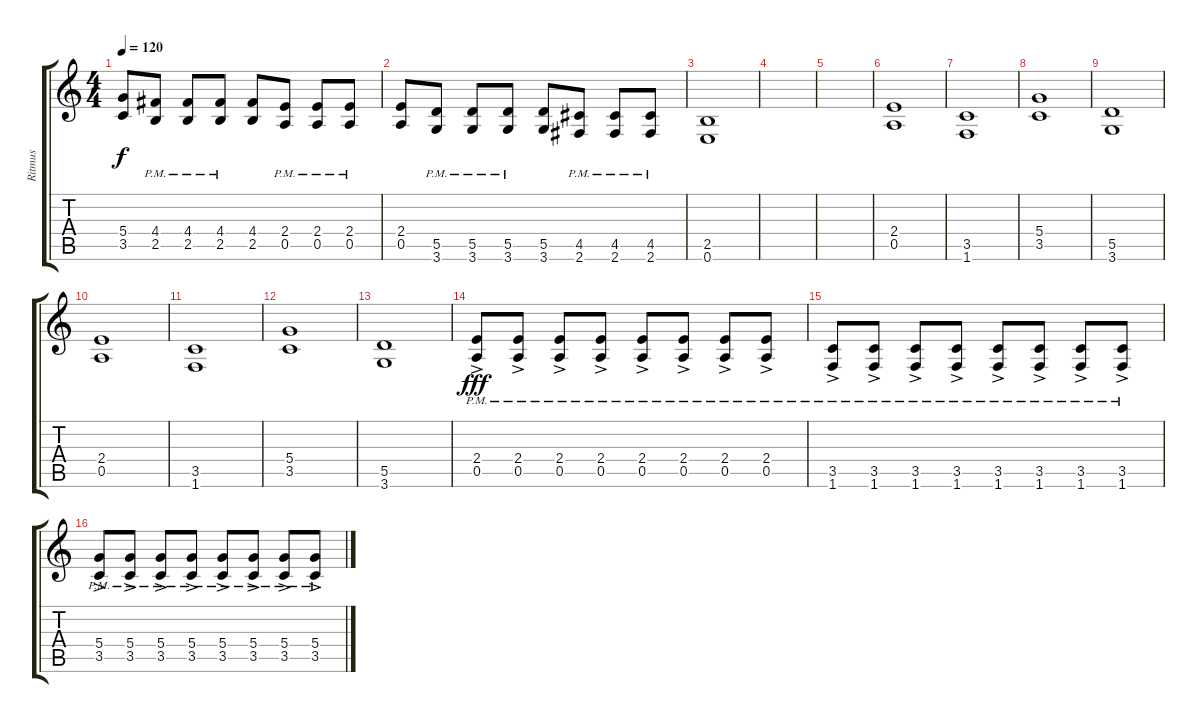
\track ("Ritmus" "Ritmus") {instrument electricguitarjazz}
\staff {score tabs}
\tuning (E4 B3 G3 D3 A2 E2) {hide}
\ts (4 4)
\tempo 120
\clef g2
\ks c
(5.4 3.5).8{dy f} (4.4{pm} 2.5{pm}).8 (4.4{pm} 2.5{pm}).8 (4.4{pm} 2.5{pm}).8 (4.4 2.5).8 (2.4{pm} 0.5{pm}).8 (2.4{pm} 0.5{pm}).8 (2.4{pm} 0.5{pm}).8 |
(2.4 0.5).8 (5.5{pm} 3.6{pm}).8 (5.5{pm} 3.6{pm}).8 (5.5{pm} 3.6{pm}).8 (5.5 3.6).8 (4.5{pm} 2.6{pm}).8 (4.5{pm} 2.6{pm}).8 (4.5{pm} 2.6{pm}).8 |
(2.5 0.6).1 |
|
|
(2.4 0.5).1 |
(3.5 1.6).1 |
(5.4 3.5).1 |
(5.5 3.6).1 |
(2.4 0.5).1 |
(3.5 1.6).1 |
(5.4 3.5).1 |
(5.5 3.6).1 |
(2.4 0.5{ac pm}).8{dy fff} (2.4 0.5{ac pm}).8 (2.4 0.5{ac pm}).8 (2.4 0.5{ac pm}).8 (2.4 0.5{ac pm}).8 (2.4 0.5{ac pm}).8 (2.4 0.5{ac pm}).8 (2.4 0.5{ac pm}).8 |
(3.5 1.6{ac pm}).8 (3.5 1.6{ac pm}).8 (3.5 1.6{ac pm}).8 (3.5 1.6{ac pm}).8 (3.5 1.6{ac pm}).8 (3.5 1.6{ac pm}).8 (3.5 1.6{ac pm}).8 (3.5 1.6{ac pm}).8 |
(5.4 3.5{ac pm}).8 (5.4 3.5{ac pm}).8 (5.4 3.5{ac pm}).8 (5.4 3.5{ac pm}).8 (5.4 3.5{ac pm}).8 (5.4 3.5{ac pm}).8 (5.4 3.5{ac pm}).8 (5.4 3.5{ac pm}).8
